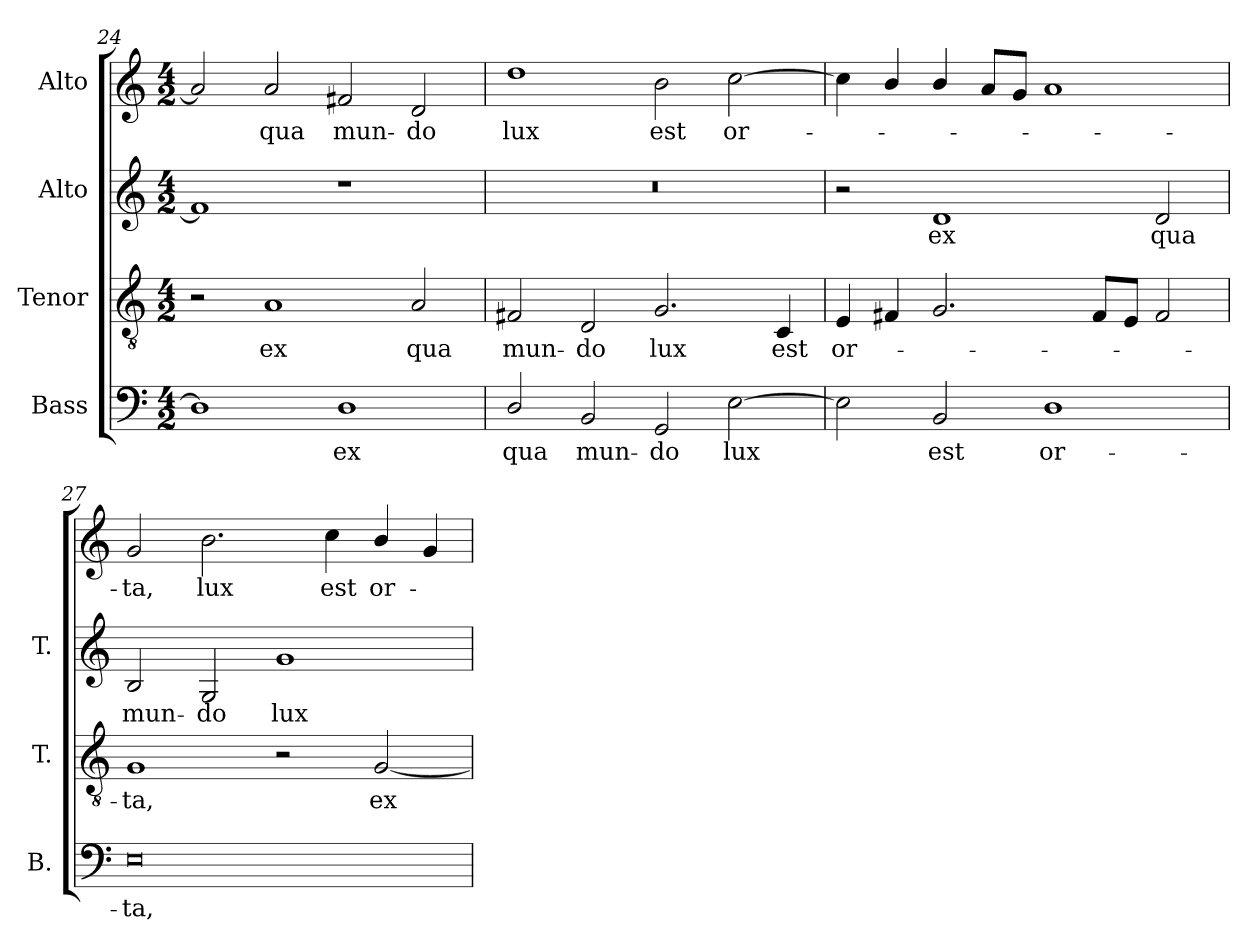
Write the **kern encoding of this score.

**kern	**text	**kern	**text	**kern	**text	**kern	**text
*part4	*part4	*part3	*part3	*part2	*part2	*part1	*part1
*staff4	*staff4	*staff3	*staff3	*staff2	*staff2	*staff1	*staff1
*I"Bass	*	*I"Tenor	*	*I"Alto	*	*I"Alto	*
*I'B.	*	*I'T.	*	*I'T.	*	*	*
!!LO:LB:g=z
*clefF4	*	*clefGv2	*	*clefG2	*	*clefG2	*
*	*	*ITrd7c12	*	*ITrd7c12	*	*	*
*k[]	*	*k[]	*	*k[]	*	*k[]	*
*C:	*	*C:	*	*C:	*	*C:	*
*M4/2	*	*M4/2	*	*M4/2	*	*M4/2	*
=24	=24	=24	=24	=24	=24	=24	=24
1Di]	.	2r	.	1F#i]	.	2ai/]	.
!	!	!	!LO:LY:b:color=#000000	!	!	!	!
!	!	!	!	!	!	!	!LO:LY:b:color=#000000
.	.	1AAi	ex	.	.	2ai/	qua
!	!LO:LY:b:color=#000000	!	!	!	!	!	!
!	!	!	!	!	!	!	!LO:LY:b:color=#000000
1Di	ex	.	.	1r	.	2f#Xi/	mun-
!	!	!	!LO:LY:b:color=#000000	!	!	!	!
!	!	!	!	!	!	!	!LO:LY:b:color=#000000
.	.	2AAi/	qua	.	.	2di/	-do
=25	=25	=25	=25	=25	=25	=25	=25
!	!LO:LY:b:color=#000000	!	!	!	!	!	!
!	!	!	!LO:LY:b:color=#000000	!LO:N:vis=1	!	!	!
!	!	!	!	!	!	!	!LO:LY:b:color=#000000
2Di/	qua	2FF#Xi/	mun-	0r	.	1ddi	lux
!	!LO:LY:b:color=#000000	!	!	!	!	!	!
!	!	!	!LO:LY:b:color=#000000	!	!	!	!
2BBi/	mun-	2DDi/	-do	.	.	.	.
!	!LO:LY:b:color=#000000	!	!	!	!	!	!
!	!	!	!LO:LY:b:color=#000000	!	!	!	!
!	!	!	!	!	!	!	!LO:LY:b:color=#000000
2GGi/	-do	2.GGi/	lux	.	.	2bi\	est
!	!LO:LY:b:color=#000000	!	!	!	!	!	!
!	!	!	!	!	!	!	!LO:LY:b:color=#000000
[2Ei\	lux	.	.	.	.	[2cci\	or-
!	!	!	!LO:LY:b:color=#000000	!	!	!	!
.	.	4CCi/	est	.	.	.	.
=26	=26	=26	=26	=26	=26	=26	=26
!	!	!	!LO:LY:b:color=#000000	!	!	!	!
2Ei\]	.	4EEi/	or-	2r	.	4cci\]	.
.	.	4FF#Xi/	.	.	.	4bi/	.
!	!LO:LY:b:color=#000000	!	!	!	!	!	!
!	!	!	!	!	!LO:LY:b:color=#000000	!	!
2BBi/	est	2.GGi/	.	1Di	ex	4bi/	.
.	.	.	.	.	.	8ai/L	.
.	.	.	.	.	.	8gi/J	.
!	!LO:LY:b:color=#000000	!	!	!	!	!	!
1Di	or-	.	.	.	.	1ai	.
.	.	8FF#i/L	.	.	.	.	.
.	.	8EEi/J	.	.	.	.	.
!	!	!	!	!	!LO:LY:b:color=#000000	!	!
.	.	2FF#i/	.	2Di/	qua	.	.
=27	=27	=27	=27	=27	=27	=27	=27
!	!LO:LY:b:color=#000000	!	!	!	!	!	!
!	!	!	!LO:LY:b:color=#000000	!	!	!	!
!	!	!	!	!	!LO:LY:b:color=#000000	!	!
!	!	!	!	!	!	!	!LO:LY:b:color=#000000
0Ei	-ta,	1GGi	-ta,	2BBi/	mun-	2gi/	-ta,
!	!	!	!	!	!LO:LY:b:color=#000000	!	!
!	!	!	!	!	!	!	!LO:LY:b:color=#000000
.	.	.	.	2GGi/	-do	2.bi\	lux
!	!	!	!	!	!LO:LY:b:color=#000000	!	!
.	.	2r	.	1Gi	lux	.	.
!	!	!	!	!	!	!	!LO:LY:b:color=#000000
.	.	.	.	.	.	4cci\	est
!	!	!	!LO:LY:b:color=#000000	!	!	!	!
!	!	!	!	!	!	!	!LO:LY:b:color=#000000
.	.	[2GGi/	ex	.	.	4bi/	or-
.	.	.	.	.	.	4gi/	.
=	=	=	=	=	=	=	=
*-	*-	*-	*-	*-	*-	*-	*-
